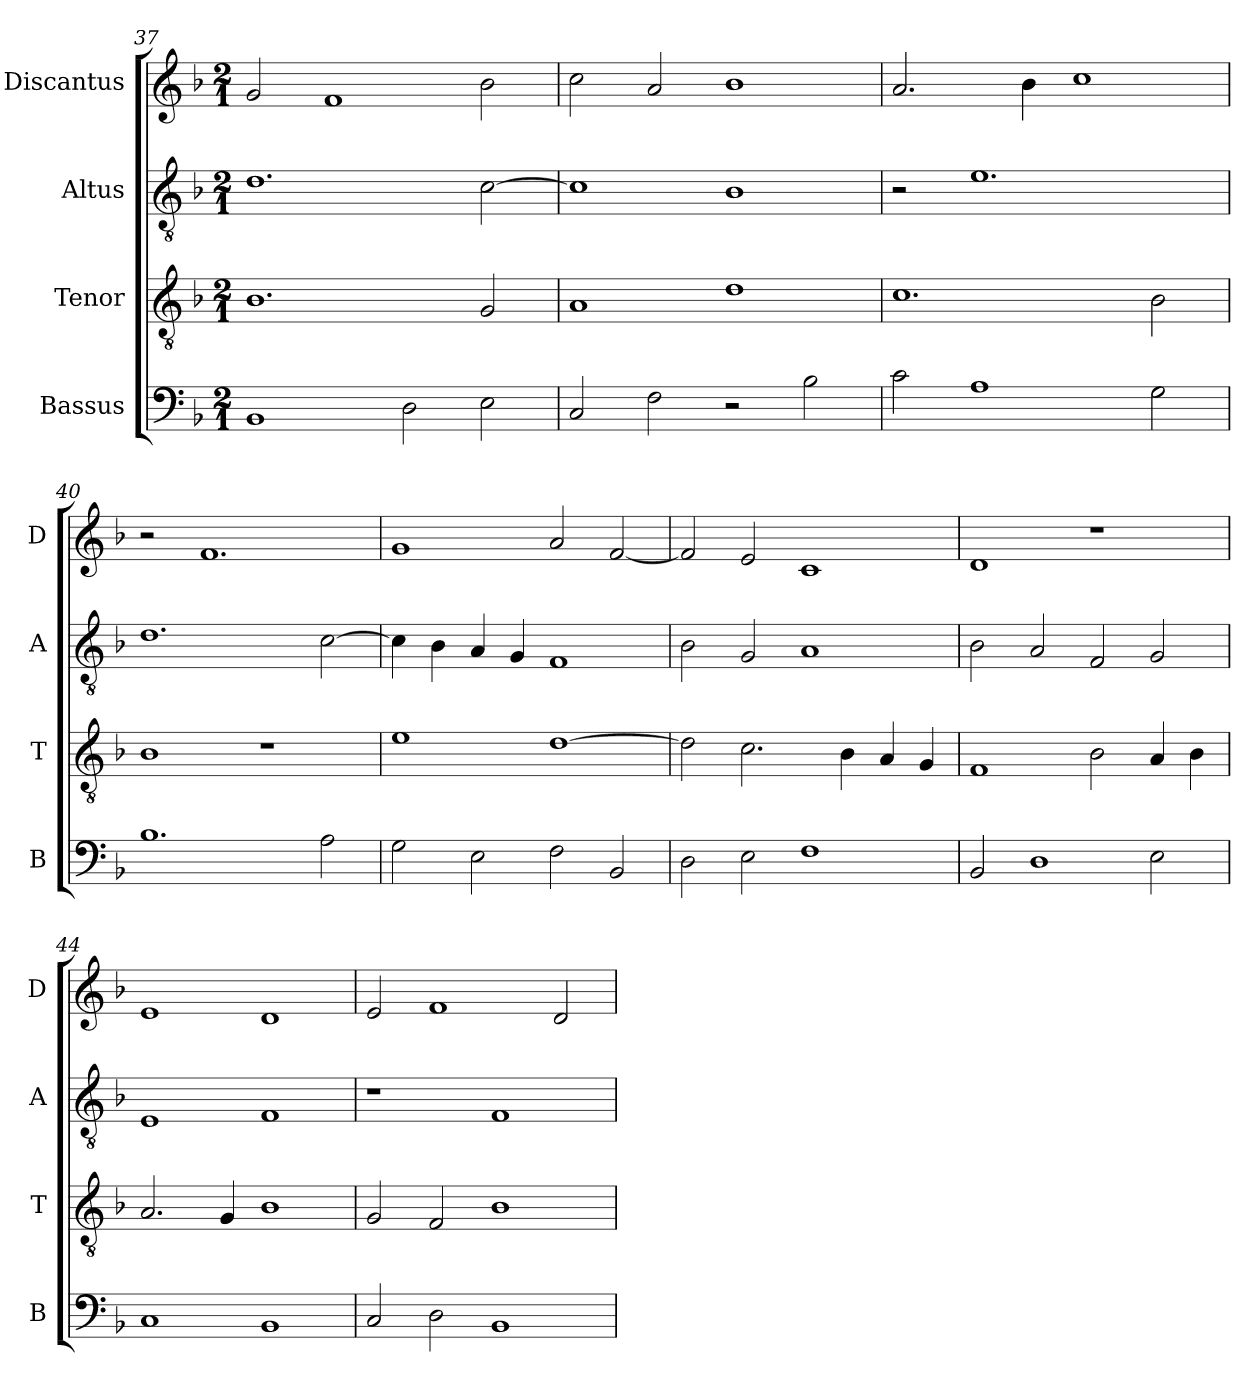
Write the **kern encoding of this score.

**kern	**kern	**kern	**kern
*part4	*part3	*part2	*part1
*staff4	*staff3	*staff2	*staff1
*I"Bassus	*I"Tenor	*I"Altus	*I"Discantus
*I'B	*I'T	*I'A	*I'D
*clefF4	*clefGv2	*clefGv2	*clefG2
*k[b-]	*k[b-]	*k[b-]	*k[b-]
*M2/1	*M2/1	*M2/1	*M2/1
=37	=37	=37	=37
1BB-	1.B-	1.d	2g/
.	.	.	1f
2D\	.	.	.
2E\	2G/	[2c\	2b-\
=38	=38	=38	=38
2C/	1A	1c]	2cc\
2F\	.	.	2a/
2r	1d	1B-	1b-
2B-\	.	.	.
=39	=39	=39	=39
2c\	1.c	2r	2.a/
1A	.	1.e	.
.	.	.	4b-\
.	.	.	1cc
2G\	2B-\	.	.
=40	=40	=40	=40
1.B-	1B-	1.d	2r
.	.	.	1.f
.	1r	.	.
2A\	.	[2c\	.
=41	=41	=41	=41
2G\	1e	4c\]	1g
.	.	4B-\	.
2E\	.	4A/	.
.	.	4G/	.
2F\	[1d	1F	2a/
2BB-/	.	.	[2f/
=42	=42	=42	=42
2D\	2d\]	2B-\	2f/]
2E\	2.c\	2G/	2e/
1F	.	1A	1c
.	4B-\	.	.
.	4A/	.	.
.	4G/	.	.
=43	=43	=43	=43
2BB-/	1F	2B-\	1d
1D	.	2A/	.
.	2B-\	2F/	1r
2E\	4A/	2G/	.
.	4B-\	.	.
=44	=44	=44	=44
1C	2.A/	1E	1e
.	4G/	.	.
1BB-	1B-	1F	1d
=45	=45	=45	=45
2C/	2G/	1r	2e/
2D\	2F/	.	1f
1BB-	1B-	1F	.
.	.	.	2d/
=	=	=	=
*-	*-	*-	*-
